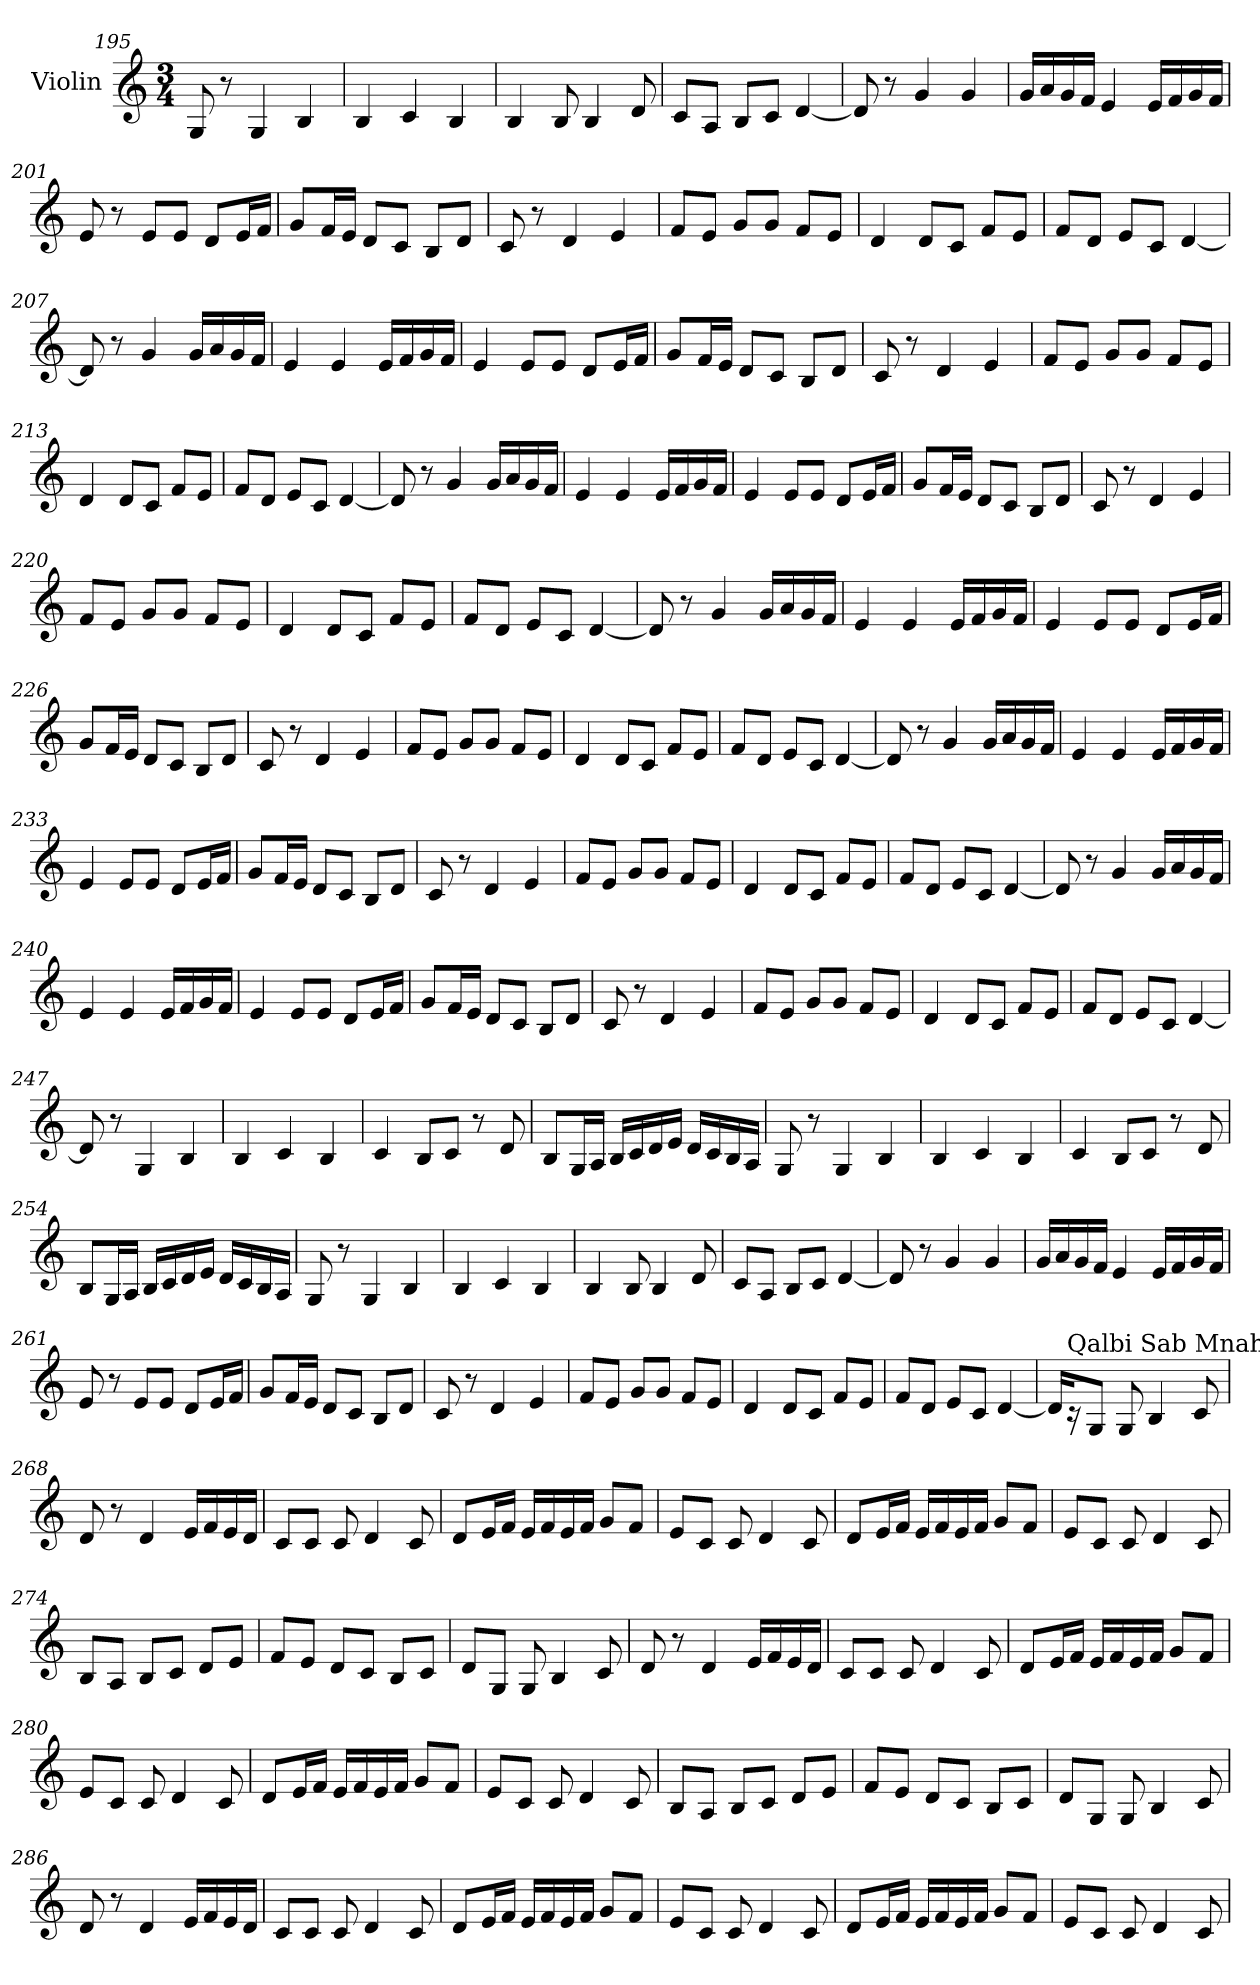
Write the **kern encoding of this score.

**kern
*part1
*staff1
*I"Violin
*clefG2
*k[]
*M3/4
=195
8G/
8r
4G/
4B/
=196
4B/
4c/
4B/
=197
4B/
8B/
4B/
8d/
=198
8c/L
8A/J
8B/L
8c/J
[4d/
!!LO:LB:g=z
=199
8d/]
8r
4g/
4g/
=200
16g/LL
16a/
16g/
16f/JJ
4e/
16e/LL
16f/
16g/
16f/JJ
=201
8e/
8r
8e/L
8e/J
8d/L
16e/L
16f/JJ
=202
8g/L
16f/L
16e/JJ
8d/L
8c/J
8B/L
8d/J
=203
8c/
8r
4d/
4e/
=204
8f/L
8e/J
8g/L
8g/J
8f/L
8e/J
!!LO:LB:g=z
=205
4d/
8d/L
8c/J
8f/L
8e/J
=206
8f/L
8d/J
8e/L
8c/J
[4d/
=207
8d/]
8r
4g/
16g/LL
16a/
16g/
16f/JJ
=208
4e/
4e/
16e/LL
16f/
16g/
16f/JJ
=209
4e/
8e/L
8e/J
8d/L
16e/L
16f/JJ
=210
8g/L
16f/L
16e/JJ
8d/L
8c/J
8B/L
8d/J
!!LO:LB:g=z
=211
8c/
8r
4d/
4e/
=212
8f/L
8e/J
8g/L
8g/J
8f/L
8e/J
=213
4d/
8d/L
8c/J
8f/L
8e/J
=214
8f/L
8d/J
8e/L
8c/J
[4d/
=215
8d/]
8r
4g/
16g/LL
16a/
16g/
16f/JJ
=216
4e/
4e/
16e/LL
16f/
16g/
16f/JJ
!!LO:PB:g=z
=217
4e/
8e/L
8e/J
8d/L
16e/L
16f/JJ
=218
8g/L
16f/L
16e/JJ
8d/L
8c/J
8B/L
8d/J
=219
8c/
8r
4d/
4e/
=220
8f/L
8e/J
8g/L
8g/J
8f/L
8e/J
=221
4d/
8d/L
8c/J
8f/L
8e/J
=222
8f/L
8d/J
8e/L
8c/J
[4d/
!!LO:LB:g=z
=223
8d/]
8r
4g/
16g/LL
16a/
16g/
16f/JJ
=224
4e/
4e/
16e/LL
16f/
16g/
16f/JJ
=225
4e/
8e/L
8e/J
8d/L
16e/L
16f/JJ
=226
8g/L
16f/L
16e/JJ
8d/L
8c/J
8B/L
8d/J
=227
8c/
8r
4d/
4e/
=228
8f/L
8e/J
8g/L
8g/J
8f/L
8e/J
!!LO:LB:g=z
=229
4d/
8d/L
8c/J
8f/L
8e/J
=230
8f/L
8d/J
8e/L
8c/J
[4d/
=231
8d/]
8r
4g/
16g/LL
16a/
16g/
16f/JJ
=232
4e/
4e/
16e/LL
16f/
16g/
16f/JJ
=233
4e/
8e/L
8e/J
8d/L
16e/L
16f/JJ
=234
8g/L
16f/L
16e/JJ
8d/L
8c/J
8B/L
8d/J
!!LO:LB:g=z
=235
8c/
8r
4d/
4e/
=236
8f/L
8e/J
8g/L
8g/J
8f/L
8e/J
=237
4d/
8d/L
8c/J
8f/L
8e/J
=238
8f/L
8d/J
8e/L
8c/J
[4d/
=239
8d/]
8r
4g/
16g/LL
16a/
16g/
16f/JJ
=240
4e/
4e/
16e/LL
16f/
16g/
16f/JJ
!!LO:LB:g=z
=241
4e/
8e/L
8e/J
8d/L
16e/L
16f/JJ
=242
8g/L
16f/L
16e/JJ
8d/L
8c/J
8B/L
8d/J
=243
8c/
8r
4d/
4e/
=244
8f/L
8e/J
8g/L
8g/J
8f/L
8e/J
=245
4d/
8d/L
8c/J
8f/L
8e/J
=246
8f/L
8d/J
8e/L
8c/J
[4d/
!!LO:LB:g=z
=247
8d/]
8r
4G/
4B/
=248
4B/
4c/
4B/
=249
4c/
8B/L
8c/J
8r
8d/
=250
8B/L
16G/L
16A/JJ
16B/LL
16c/
16d/
16e/JJ
16d/LL
16c/
16B/
16A/JJ
=251
8G/
8r
4G/
4B/
=252
4B/
4c/
4B/
!!LO:LB:g=z
=253
4c/
8B/L
8c/J
8r
8d/
=254
8B/L
16G/L
16A/JJ
16B/LL
16c/
16d/
16e/JJ
16d/LL
16c/
16B/
16A/JJ
=255
8G/
8r
4G/
4B/
=256
4B/
4c/
4B/
=257
4B/
8B/
4B/
8d/
!!LO:LB:g=z
=258
8c/L
8A/J
8B/L
8c/J
[4d/
=259
8d/]
8r
4g/
4g/
=260
16g/LL
16a/
16g/
16f/JJ
4e/
16e/LL
16f/
16g/
16f/JJ
=261
8e/
8r
8e/L
8e/J
8d/L
16e/L
16f/JJ
=262
8g/L
16f/L
16e/JJ
8d/L
8c/J
8B/L
8d/J
=263
8c/
8r
4d/
4e/
!!LO:PB:g=z
=264
8f/L
8e/J
8g/L
8g/J
8f/L
8e/J
=265
4d/
8d/L
8c/J
8f/L
8e/J
=266
8f/L
8d/J
8e/L
8c/J
[4d/
=267
16d/KL]
!LO:TX:a:t=Qalbi Sab Mnah
16r
8G/J
8G/
4B/
8c/
=268
8d/
8r
4d/
16e/LL
16f/
16e/
16d/JJ
=269
8c/L
8c/J
8c/
4d/
8c/
!!LO:LB:g=z
=270
8d/L
16e/L
16f/JJ
16e/LL
16f/
16e/
16f/JJ
8g/L
8f/J
=271
8e/L
8c/J
8c/
4d/
8c/
=272
8d/L
16e/L
16f/JJ
16e/LL
16f/
16e/
16f/JJ
8g/L
8f/J
=273
8e/L
8c/J
8c/
4d/
8c/
=274
8B/L
8A/J
8B/L
8c/J
8d/L
8e/J
!!LO:LB:g=z
=275
8f/L
8e/J
8d/L
8c/J
8B/L
8c/J
=276
8d/L
8G/J
8G/
4B/
8c/
=277
8d/
8r
4d/
16e/LL
16f/
16e/
16d/JJ
=278
8c/L
8c/J
8c/
4d/
8c/
=279
8d/L
16e/L
16f/JJ
16e/LL
16f/
16e/
16f/JJ
8g/L
8f/J
!!LO:LB:g=z
=280
8e/L
8c/J
8c/
4d/
8c/
=281
8d/L
16e/L
16f/JJ
16e/LL
16f/
16e/
16f/JJ
8g/L
8f/J
=282
8e/L
8c/J
8c/
4d/
8c/
=283
8B/L
8A/J
8B/L
8c/J
8d/L
8e/J
=284
8f/L
8e/J
8d/L
8c/J
8B/L
8c/J
!!LO:LB:g=z
=285
8d/L
8G/J
8G/
4B/
8c/
=286
8d/
8r
4d/
16e/LL
16f/
16e/
16d/JJ
=287
8c/L
8c/J
8c/
4d/
8c/
=288
8d/L
16e/L
16f/JJ
16e/LL
16f/
16e/
16f/JJ
8g/L
8f/J
=289
8e/L
8c/J
8c/
4d/
8c/
!!LO:LB:g=z
=290
8d/L
16e/L
16f/JJ
16e/LL
16f/
16e/
16f/JJ
8g/L
8f/J
=291
8e/L
8c/J
8c/
4d/
8c/
=
*-
